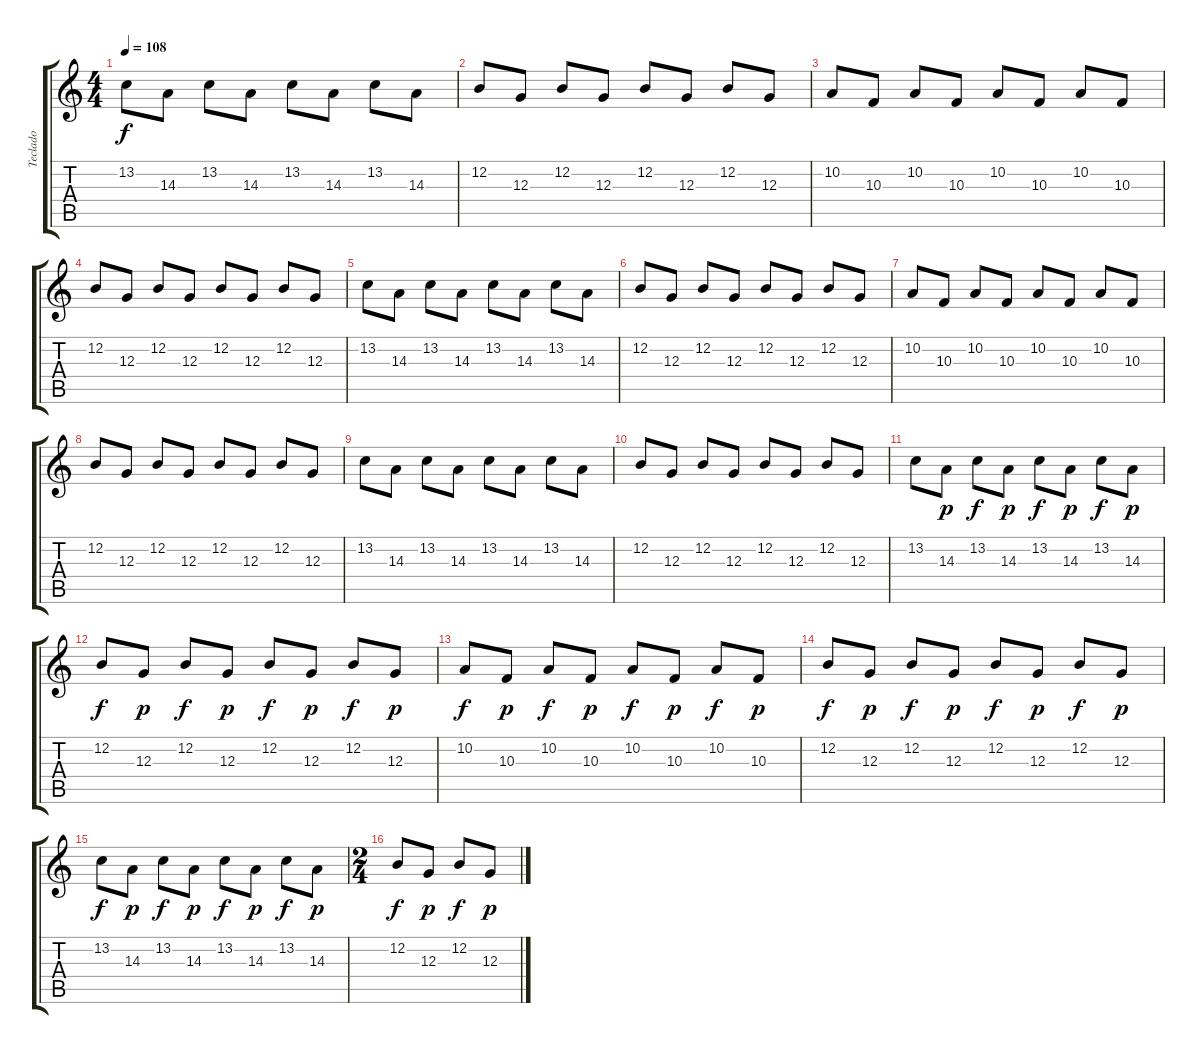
\track ("Teclado" "Teclado") {instrument electricpiano1}
\staff {score tabs}
\tuning (E4 B3 G3 D3 A2 E2) {hide}
\ts (4 4)
\tempo 108
\clef g2
\ks c
13.2.8{dy f volume 16 instrument electricpiano1} 14.3.8 13.2.8 14.3.8 13.2.8 14.3.8 13.2.8 14.3.8 |
12.2.8 12.3.8 12.2.8 12.3.8 12.2.8 12.3.8 12.2.8 12.3.8 |
10.2.8 10.3.8 10.2.8 10.3.8 10.2.8 10.3.8 10.2.8 10.3.8 |
12.2.8 12.3.8 12.2.8 12.3.8 12.2.8 12.3.8 12.2.8 12.3.8 |
13.2.8 14.3.8 13.2.8 14.3.8 13.2.8 14.3.8 13.2.8 14.3.8 |
12.2.8 12.3.8 12.2.8 12.3.8 12.2.8 12.3.8 12.2.8 12.3.8 |
10.2.8 10.3.8 10.2.8 10.3.8 10.2.8 10.3.8 10.2.8 10.3.8 |
12.2.8 12.3.8 12.2.8 12.3.8 12.2.8 12.3.8 12.2.8 12.3.8 |
13.2.8 14.3.8 13.2.8 14.3.8 13.2.8 14.3.8 13.2.8 14.3.8 |
12.2.8 12.3.8 12.2.8 12.3.8 12.2.8 12.3.8 12.2.8 12.3.8 |
13.2.8 14.3.8{dy p} 13.2.8{dy f} 14.3.8{dy p} 13.2.8{dy f} 14.3.8{dy p} 13.2.8{dy f} 14.3.8{dy p} |
12.2.8{dy f} 12.3.8{dy p} 12.2.8{dy f} 12.3.8{dy p} 12.2.8{dy f} 12.3.8{dy p} 12.2.8{dy f} 12.3.8{dy p} |
10.2.8{dy f} 10.3.8{dy p} 10.2.8{dy f} 10.3.8{dy p} 10.2.8{dy f} 10.3.8{dy p} 10.2.8{dy f} 10.3.8{dy p} |
12.2.8{dy f} 12.3.8{dy p} 12.2.8{dy f} 12.3.8{dy p} 12.2.8{dy f} 12.3.8{dy p} 12.2.8{dy f} 12.3.8{dy p} |
13.2.8{dy f} 14.3.8{dy p} 13.2.8{dy f} 14.3.8{dy p} 13.2.8{dy f} 14.3.8{dy p} 13.2.8{dy f} 14.3.8{dy p} |
\ts (2 4)
12.2.8{dy f} 12.3.8{dy p} 12.2.8{dy f} 12.3.8{dy p}
